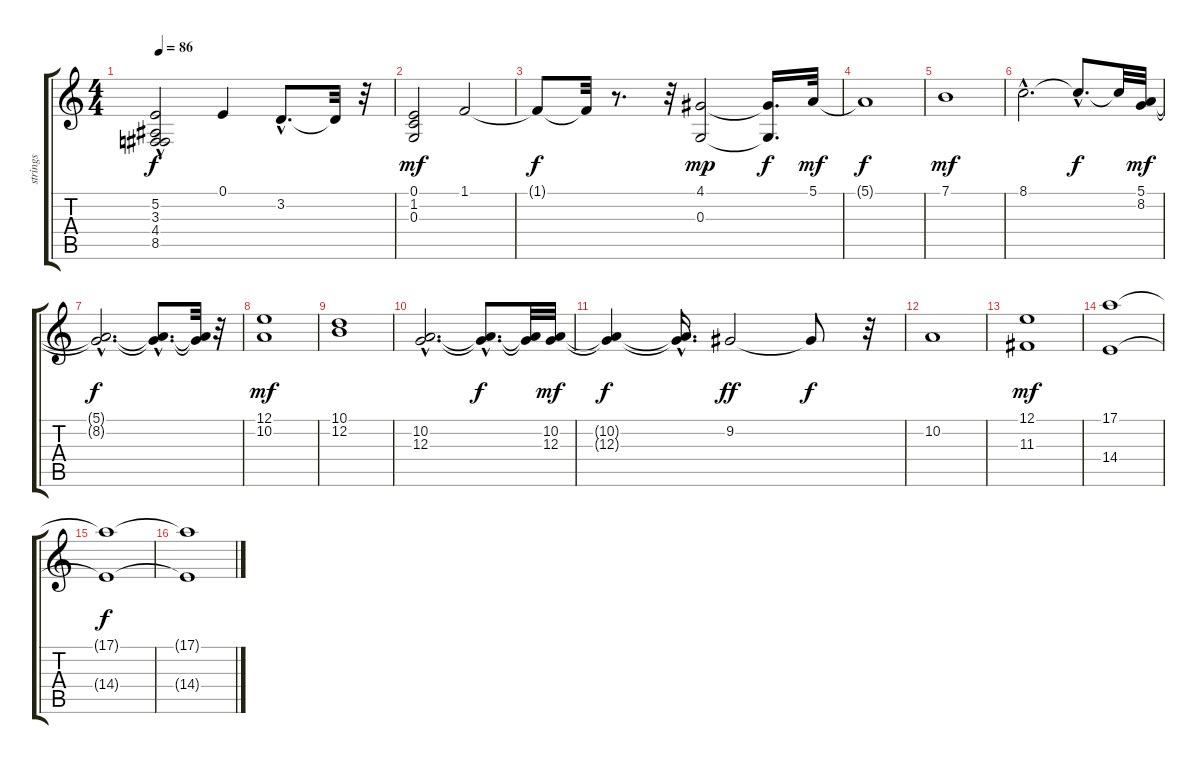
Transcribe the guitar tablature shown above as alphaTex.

\track ("strings" "strings") {instrument stringensemble2}
\staff {score tabs}
\tuning (E4 B3 G3 D3 A2 E2) {hide}
\ts (4 4)
\tempo 86
\clef g2
\ks c
(5.2{hac t} 3.3{hac t} 4.4{hac t} 8.5{t}).2{dy f} 0.1.4 3.2{hac}.8{d} 3.2{t}.32 r.32 |
(0.1 1.2 0.3).2{dy mf} 1.1.2 |
1.1{t}.8{dy f} 1.1{t}.32 r.8{d} r.32 (4.1 0.3).2{dy mp} (4.1{t} 0.3{t}).16{d dy f} 5.1.32{dy mf} |
5.1{t}.1{dy f} |
7.1.1{dy mf} |
8.1{hac}.2{d} 8.1{hac t}.8{d dy f} 8.1{t}.32 (5.1 8.2).32{dy mf} |
(5.1{hac t} 8.2{hac t}).2{d dy f} (5.1{hac t} 8.2{hac t}).8{d} (5.1{t} 8.2{t}).32 r.32 |
(12.1 10.2).1{dy mf} |
(10.1 12.2).1 |
(10.2{hac} 12.3{hac}).2{d} (10.2{hac t} 12.3{hac t}).8{d dy f} (10.2{t} 12.3{t}).32 (10.2 12.3).32{dy mf} |
(10.2{t} 12.3{t}).4{dy f} (10.2{t} 12.3{hac t}).16{d} 9.2.2{dy ff} 9.2{t}.8{dy f} r.32 |
10.2.1 |
(12.1 11.3).1{dy mf} |
(17.1 14.4).1 |
(17.1{t} 14.4{t}).1{dy f} |
(17.1{t} 14.4{t}).1
